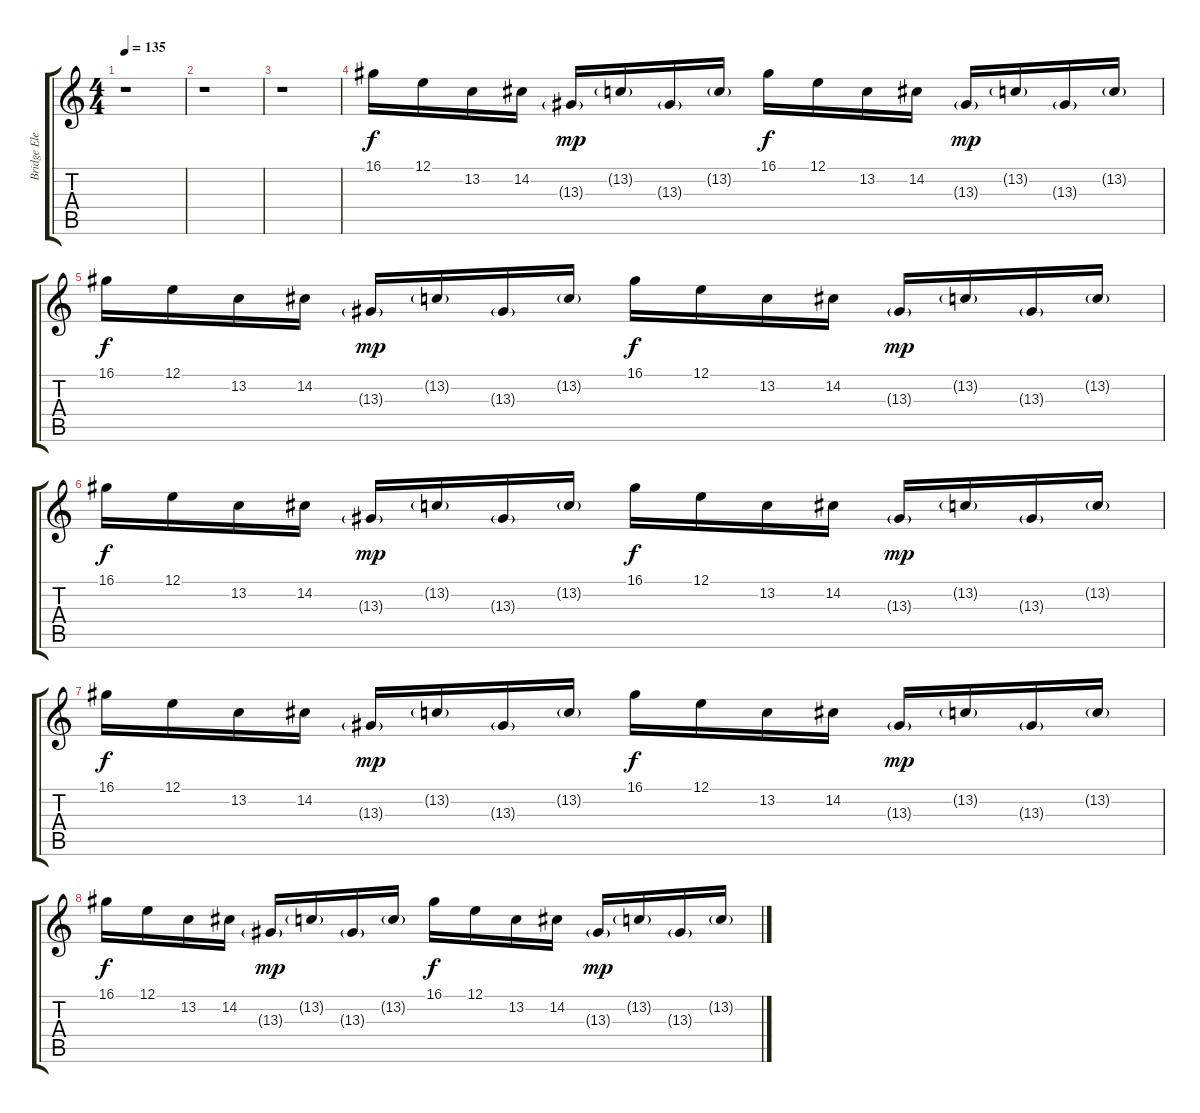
\track ("Bridge Electric sound" "Bridge Ele") {instrument fx1rain}
\staff {score tabs}
\tuning (E4 B3 G3 D3 A2 E2) {hide}
\ts (4 4)
\tempo 135
\clef g2
\ks c
r.1{dy f} |
r.1 |
r.1 |
16.1.16 12.1.16 13.2.16 14.2.16 13.3{g}.16{dy mp} 13.2{g}.16 13.3{g}.16 13.2{g}.16 16.1.16{dy f} 12.1.16 13.2.16 14.2.16 13.3{g}.16{dy mp} 13.2{g}.16 13.3{g}.16 13.2{g}.16 |
16.1.16{dy f} 12.1.16 13.2.16 14.2.16 13.3{g}.16{dy mp} 13.2{g}.16 13.3{g}.16 13.2{g}.16 16.1.16{dy f} 12.1.16 13.2.16 14.2.16 13.3{g}.16{dy mp} 13.2{g}.16 13.3{g}.16 13.2{g}.16 |
16.1.16{dy f} 12.1.16 13.2.16 14.2.16 13.3{g}.16{dy mp} 13.2{g}.16 13.3{g}.16 13.2{g}.16 16.1.16{dy f} 12.1.16 13.2.16 14.2.16 13.3{g}.16{dy mp} 13.2{g}.16 13.3{g}.16 13.2{g}.16 |
16.1.16{dy f} 12.1.16 13.2.16 14.2.16 13.3{g}.16{dy mp} 13.2{g}.16 13.3{g}.16 13.2{g}.16 16.1.16{dy f} 12.1.16 13.2.16 14.2.16 13.3{g}.16{dy mp} 13.2{g}.16 13.3{g}.16 13.2{g}.16 |
16.1.16{dy f} 12.1.16 13.2.16 14.2.16 13.3{g}.16{dy mp} 13.2{g}.16 13.3{g}.16 13.2{g}.16 16.1.16{dy f} 12.1.16 13.2.16 14.2.16 13.3{g}.16{dy mp} 13.2{g}.16 13.3{g}.16 13.2{g}.16
